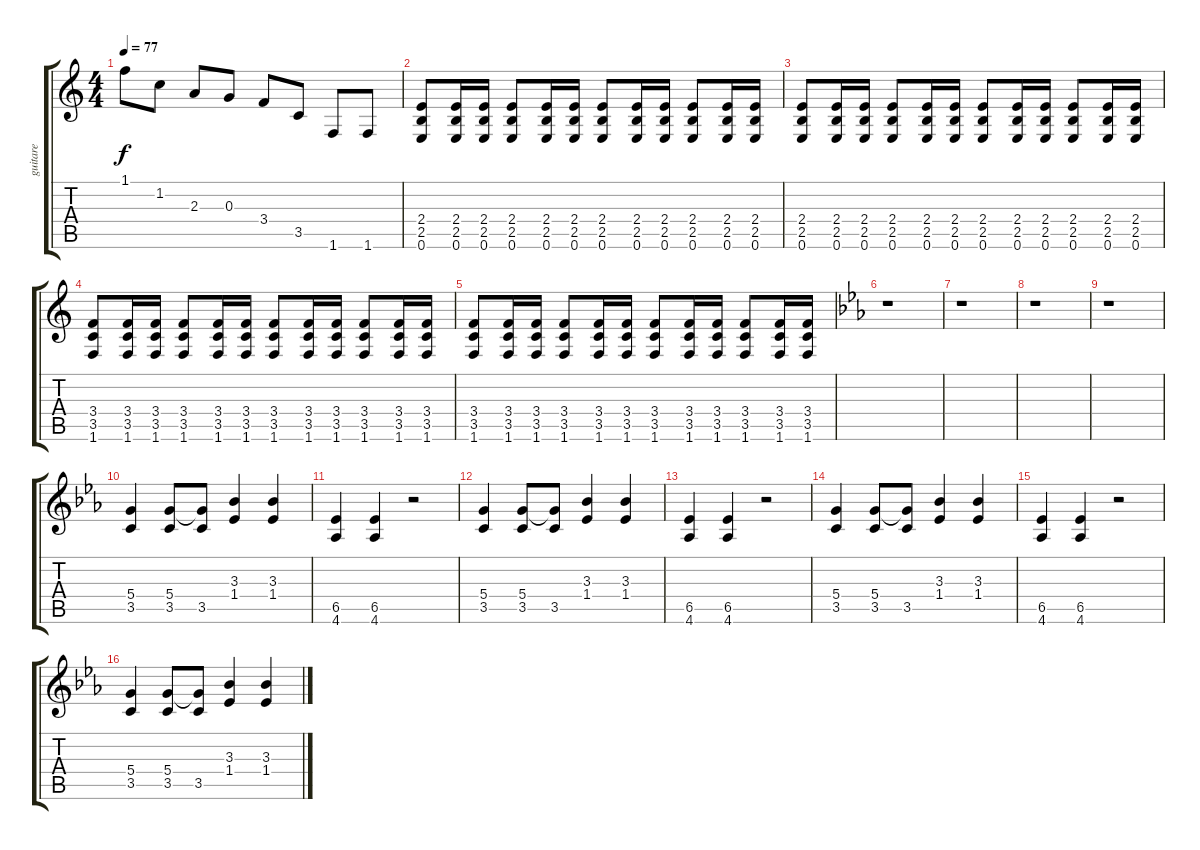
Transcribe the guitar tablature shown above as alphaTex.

\track ("guitare" "guitare") {instrument electricguitarclean}
\staff {score tabs}
\tuning (E4 B3 G3 D3 A2 E2) {hide}
\ts (4 4)
\tempo 77
\clef g2
\ks c
1.1.8{dy f} 1.2.8 2.3.8 0.3.8 3.4.8 3.5.8 1.6.8 1.6.8 |
(2.4 2.5 0.6).8{volume 10 balance 2 instrument distortionguitar} (2.4 2.5 0.6).16 (2.4 2.5 0.6).16 (2.4 2.5 0.6).8 (2.4 2.5 0.6).16 (2.4 2.5 0.6).16 (2.4 2.5 0.6).8 (2.4 2.5 0.6).16 (2.4 2.5 0.6).16 (2.4 2.5 0.6).8 (2.4 2.5 0.6).16 (2.4 2.5 0.6).16 |
(2.4 2.5 0.6).8 (2.4 2.5 0.6).16 (2.4 2.5 0.6).16 (2.4 2.5 0.6).8 (2.4 2.5 0.6).16 (2.4 2.5 0.6).16 (2.4 2.5 0.6).8 (2.4 2.5 0.6).16 (2.4 2.5 0.6).16 (2.4 2.5 0.6).8 (2.4 2.5 0.6).16 (2.4 2.5 0.6).16 |
(3.4 3.5 1.6).8 (3.4 3.5 1.6).16 (3.4 3.5 1.6).16 (3.4 3.5 1.6).8 (3.4 3.5 1.6).16 (3.4 3.5 1.6).16 (3.4 3.5 1.6).8 (3.4 3.5 1.6).16 (3.4 3.5 1.6).16 (3.4 3.5 1.6).8 (3.4 3.5 1.6).16 (3.4 3.5 1.6).16 |
(3.4 3.5 1.6).8 (3.4 3.5 1.6).16 (3.4 3.5 1.6).16 (3.4 3.5 1.6).8 (3.4 3.5 1.6).16 (3.4 3.5 1.6).16 (3.4 3.5 1.6).8 (3.4 3.5 1.6).16 (3.4 3.5 1.6).16 (3.4 3.5 1.6).8 (3.4 3.5 1.6).16 (3.4 3.5 1.6).16 |
\ks cminor
r.1 |
r.1 |
r.1 |
r.1 |
(5.4 3.5).4{volume 10 instrument electricguitarclean} (5.4 3.5).8 (5.4{t} 3.5).8 (3.3 1.4).4 (3.3 1.4).4 |
(6.5 4.6).4 (6.5 4.6).4 r.2 |
(5.4 3.5).4 (5.4 3.5).8 (5.4{t} 3.5).8 (3.3 1.4).4 (3.3 1.4).4 |
(6.5 4.6).4 (6.5 4.6).4 r.2 |
(5.4 3.5).4 (5.4 3.5).8 (5.4{t} 3.5).8 (3.3 1.4).4 (3.3 1.4).4 |
(6.5 4.6).4 (6.5 4.6).4 r.2 |
(5.4 3.5).4 (5.4 3.5).8 (5.4{t} 3.5).8 (3.3 1.4).4 (3.3 1.4).4
